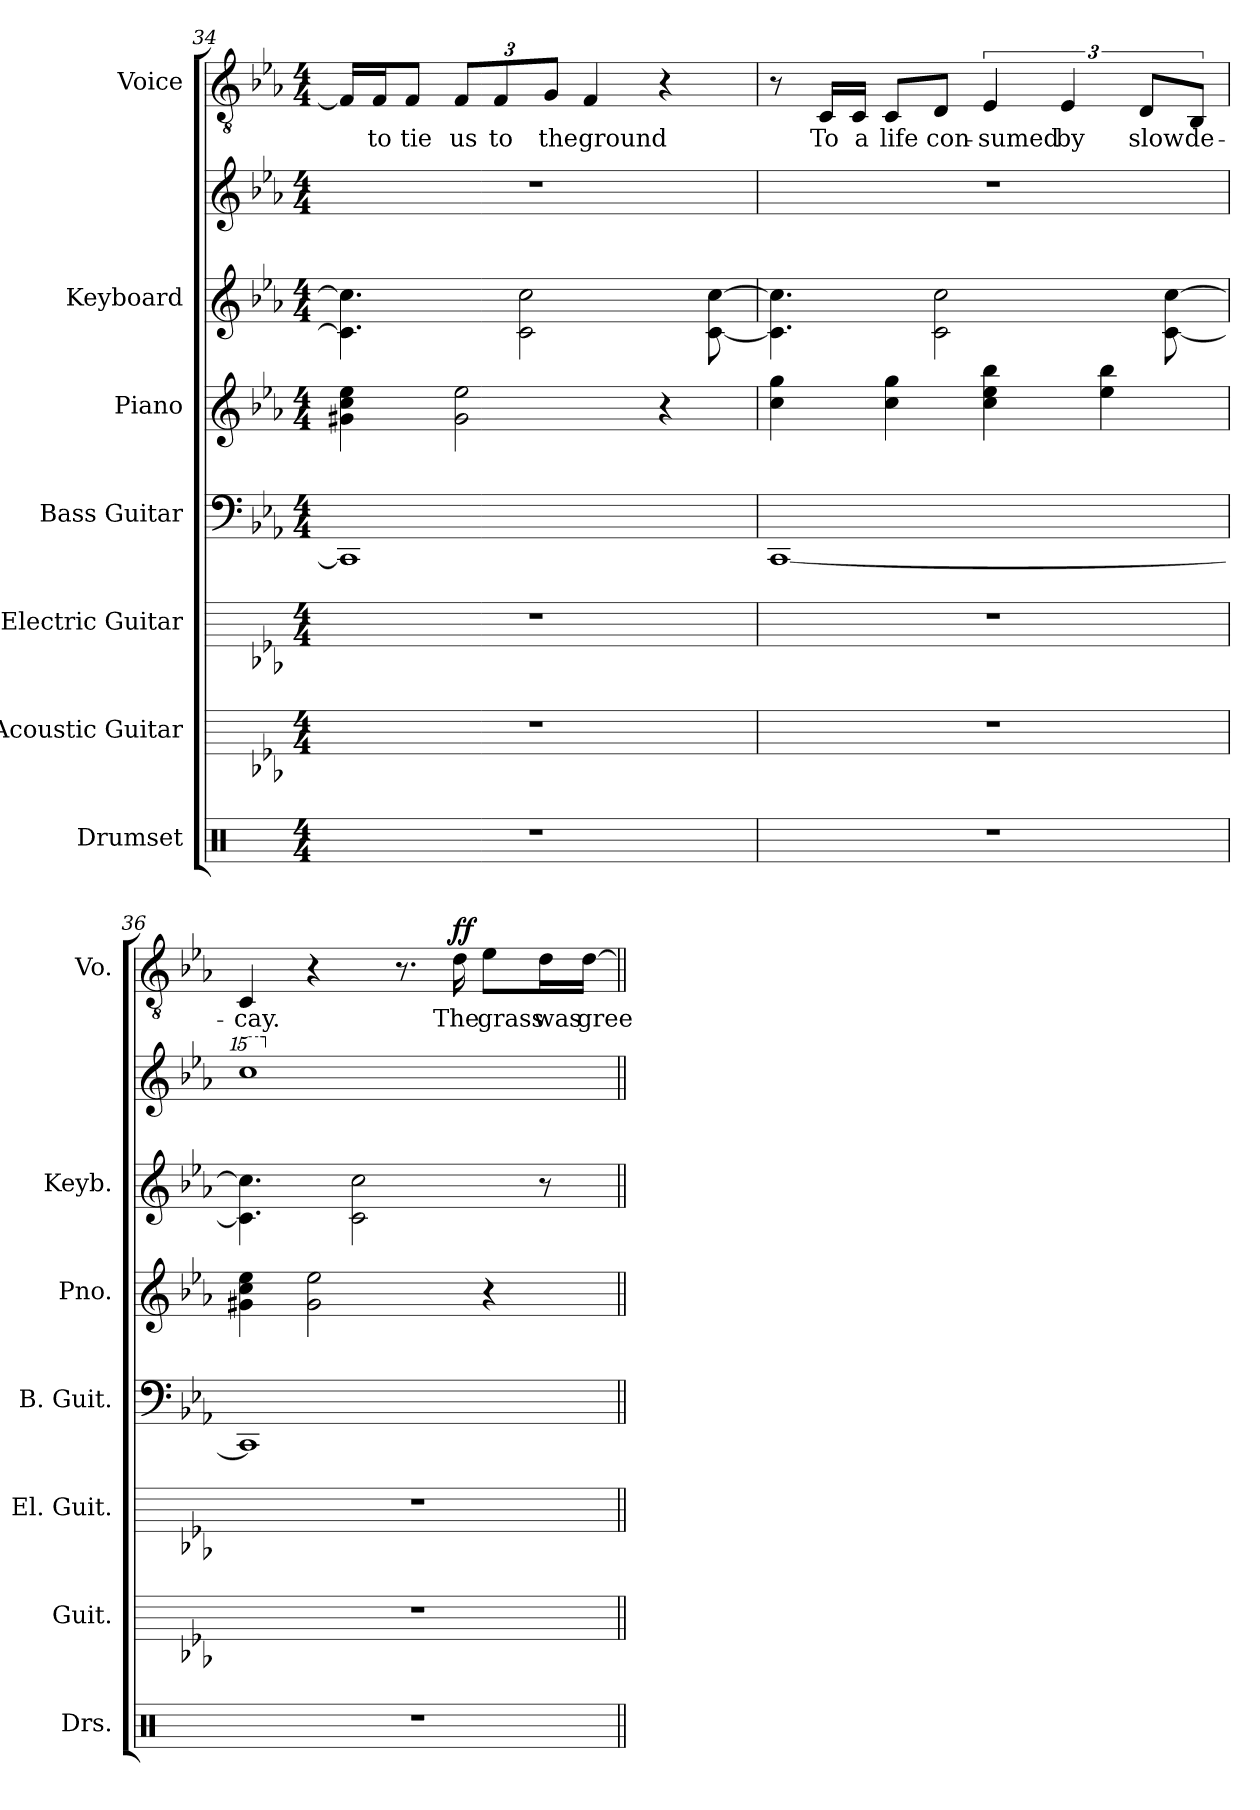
**kern	**kern	**kern	**kern	**kern	**kern	**kern	**kern	**text	**dynam
*part7	*part6	*part5	*part4	*part3	*part2	*part2	*part1	*part1	*part1
*staff8	*staff7	*staff6	*staff5	*staff4	*staff3	*staff2	*staff1	*staff1	*staff1
*I"Drumset	*I"Acoustic Guitar	*I"Electric Guitar	*I"Bass Guitar	*I"Piano	*I"Keyboard	*	*I"Voice	*	*
*I'Drs.	*I'Guit.	*I'El. Guit.	*I'B. Guit.	*I'Pno.	*I'Keyb.	*	*I'Vo.	*	*
*clefX	*	*	*	*clefG2	*clefG2	*clefG2	*clefGv2	*	*
*	*	*	*ITrd7c12	*	*	*	*	*	*
*k[]	*k[b-e-a-]	*k[b-e-a-]	*k[b-e-a-]	*k[b-e-a-]	*k[b-e-a-]	*k[b-e-a-]	*k[b-e-a-]	*	*
*M4/4	*M4/4	*M4/4	*M4/4	*M4/4	*M4/4	*M4/4	*M4/4	*	*
=34	=34	=34	=34	=34	=34	=34	=34	=34	=34
1r	1r	1r	1CCC]	4g#X\ 4cc\ 4ee-\	4.c\] 4.cc\]	1r	16F/LL]	.	.
.	.	.	.	.	.	.	16F/J	to	.
.	.	.	.	.	.	.	8F/J	tie	.
*	*	*	*	*	*	*	*Xbrackettup	*	*
.	.	.	.	2g#\ 2ee-\	.	.	12F/L	us	.
.	.	.	.	.	.	.	12F/	to	.
.	.	.	.	.	2c\ 2cc\	.	.	.	.
.	.	.	.	.	.	.	12G/J	the	.
.	.	.	.	.	.	.	4F/	ground	.
.	.	.	.	4r	.	.	4r	.	.
.	.	.	.	.	[8c\ [8cc\	.	.	.	.
!!LO:PB:g=z
=35	=35	=35	=35	=35	=35	=35	=35	=35	=35
1r	1r	1r	[1CCC	4cc\ 4gg\	4.c\] 4.cc\]	1r	8r	.	.
.	.	.	.	.	.	.	16C/LL	To	.
.	.	.	.	.	.	.	16C/JJ	a	.
.	.	.	.	4cc\ 4gg\	.	.	8C/L	life	.
.	.	.	.	.	2c\ 2cc\	.	8D/J	con-	.
*	*	*	*	*	*	*	*brackettup	*	*
.	.	.	.	4cc\ 4ee-\ 4bb-\	.	.	6E-/	-sumed	.
.	.	.	.	.	.	.	6E-/	by	.
.	.	.	.	4ee-\ 4bb-\	.	.	.	.	.
.	.	.	.	.	.	.	12D/L	slow	.
.	.	.	.	.	[8c\ [8cc\	.	.	.	.
.	.	.	.	.	.	.	12BB-/J	de-	.
=36	=36	=36	=36	=36	=36	=36	=36	=36	=36
*	*	*	*	*	*	*15ma	*	*	*
1r	1r	1r	1CCC]	4g#X\ 4cc\ 4ee-\	4.c\] 4.cc\]	1cccc	4C/	-cay.	.
.	.	.	.	2g#\ 2ee-\	.	.	4r	.	.
.	.	.	.	.	2c\ 2cc\	.	.	.	.
.	.	.	.	.	.	.	8.r	.	.
!	!	!	!	!	!	!	!	!	!LO:DY:b
.	.	.	.	.	.	.	16d\	The	ff
.	.	.	.	4r	.	.	8e-\L	grass	.
.	.	.	.	.	8r	.	16d\L	was	.
.	.	.	.	.	.	.	[16d\JJ	gree-	.
*	*	*	*	*	*	*X15ma	*	*	*
=||	=||	=||	=||	=||	=||	=||	=||	=||	=||
*-	*-	*-	*-	*-	*-	*-	*-	*-	*-
